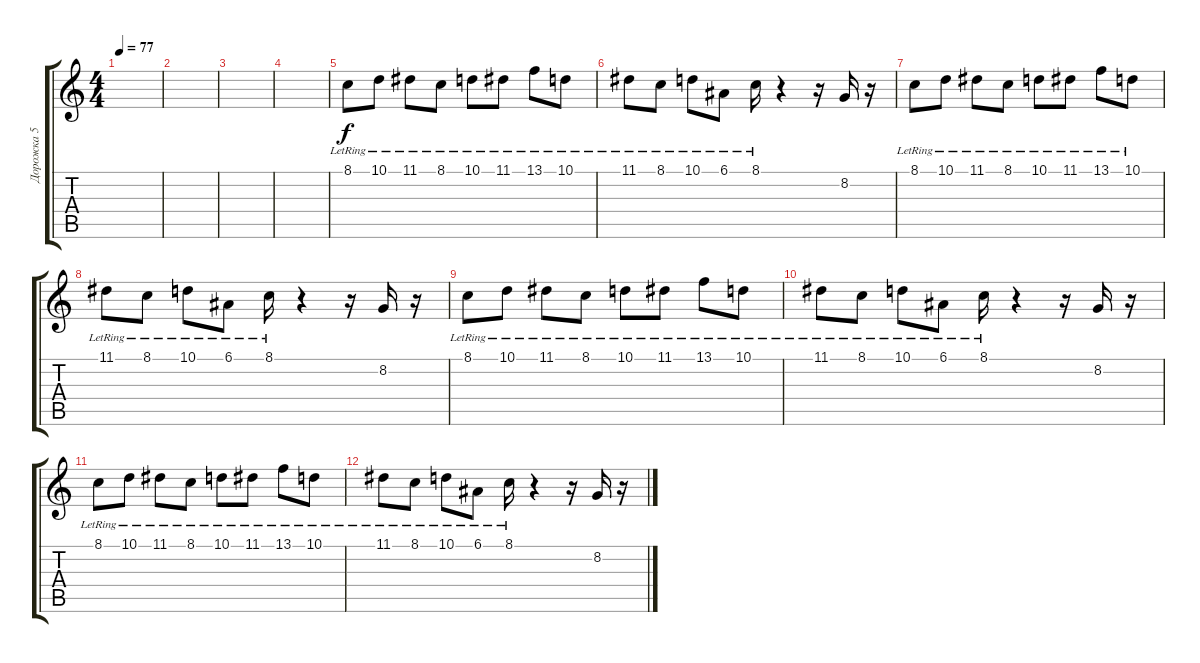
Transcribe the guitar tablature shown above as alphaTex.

\track ("Дорожка 5" "Дорожка 5") {instrument acousticgrandpiano}
\staff {score tabs}
\tuning (E4 B3 G3 D3 A2 E2) {hide}
\ts (4 4)
\tempo 77
\clef g2
\ks c
|
|
|
|
8.1{lr}.8 10.1{lr}.8 11.1{lr}.8 8.1{lr}.8 10.1{lr}.8 11.1{lr}.8 13.1{lr}.8 10.1{lr}.8 |
11.1{lr}.8 8.1{lr}.8 10.1{lr}.8 6.1{lr}.8 8.1{lr}.16 r.4 r.16 8.2.16 r.16 |
8.1{lr}.8 10.1{lr}.8 11.1{lr}.8 8.1{lr}.8 10.1{lr}.8 11.1{lr}.8 13.1{lr}.8 10.1{lr}.8 |
11.1{lr}.8 8.1{lr}.8 10.1{lr}.8 6.1{lr}.8 8.1{lr}.16 r.4 r.16 8.2.16 r.16 |
8.1{lr}.8 10.1{lr}.8 11.1{lr}.8 8.1{lr}.8 10.1{lr}.8 11.1{lr}.8 13.1{lr}.8 10.1{lr}.8 |
11.1{lr}.8 8.1{lr}.8 10.1{lr}.8 6.1{lr}.8 8.1{lr}.16 r.4 r.16 8.2.16 r.16 |
8.1{lr}.8 10.1{lr}.8 11.1{lr}.8 8.1{lr}.8 10.1{lr}.8 11.1{lr}.8 13.1{lr}.8 10.1{lr}.8 |
11.1{lr}.8 8.1{lr}.8 10.1{lr}.8 6.1{lr}.8 8.1{lr}.16 r.4 r.16 8.2.16 r.16
